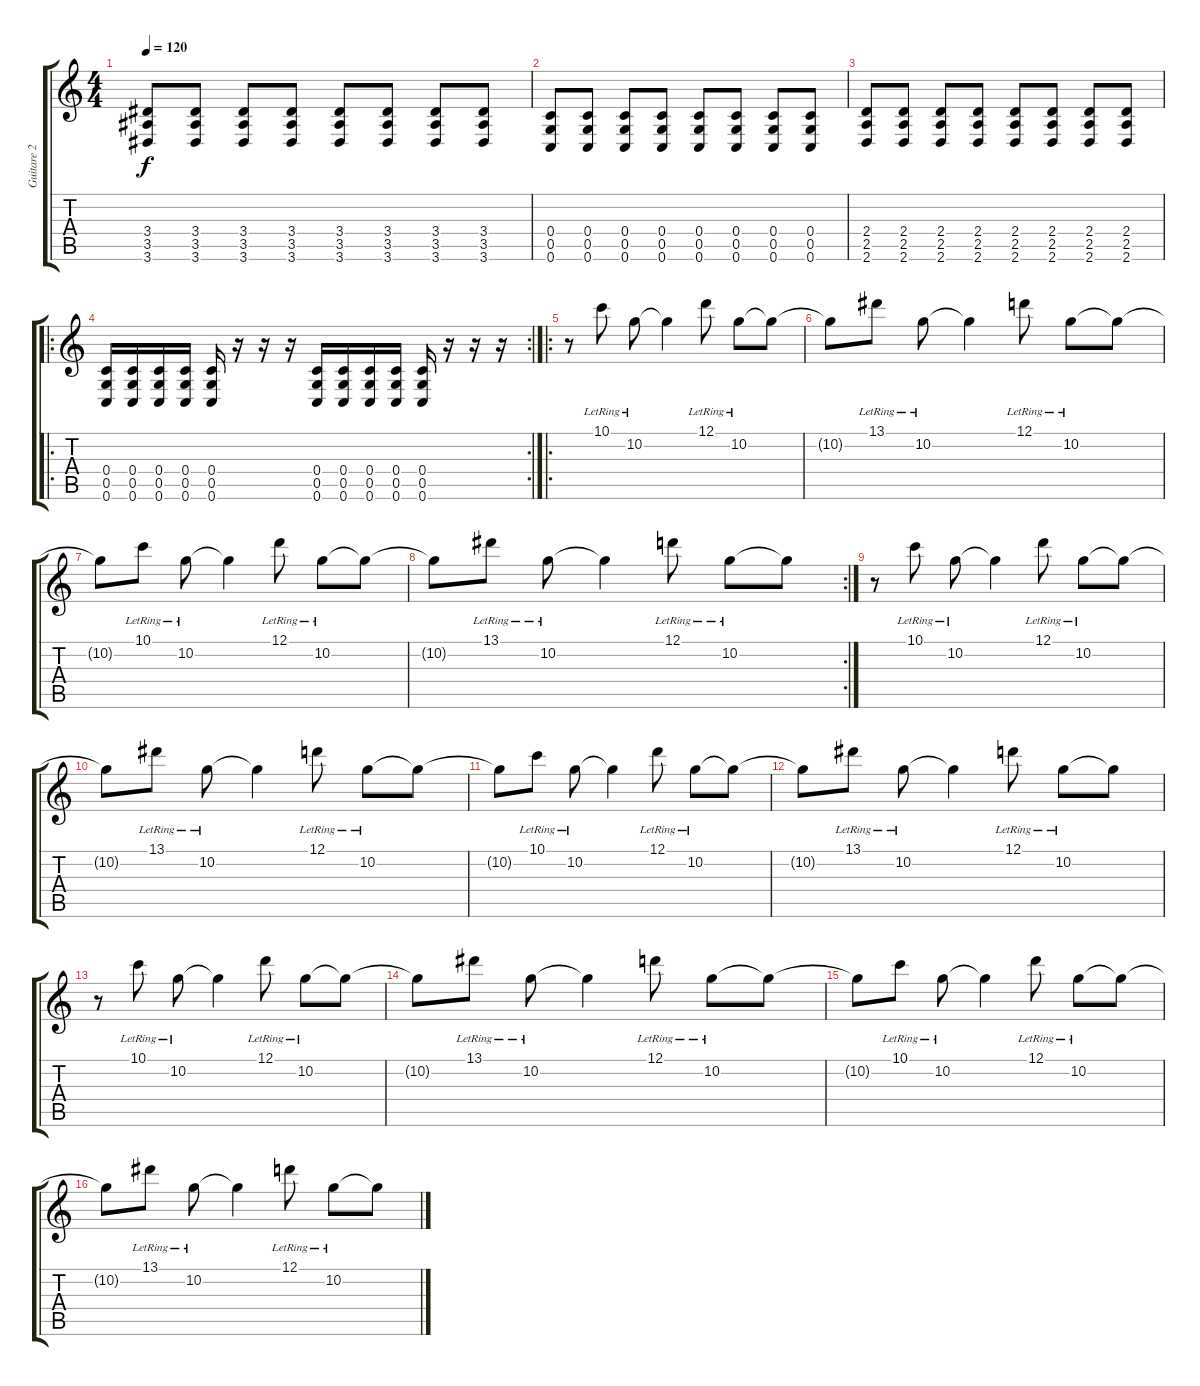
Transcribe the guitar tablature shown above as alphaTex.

\track ("Guitare 2" "Guitare 2") {instrument distortionguitar}
\staff {score tabs}
\tuning (D4 A3 F3 C3 G2 C2) {hide}
\ts (4 4)
\tempo 120
\clef g2
\ks c
(3.4 3.5 3.6).8{dy f} (3.4 3.5 3.6).8 (3.4 3.5 3.6).8 (3.4 3.5 3.6).8 (3.4 3.5 3.6).8 (3.4 3.5 3.6).8 (3.4 3.5 3.6).8 (3.4 3.5 3.6).8 |
(0.4 0.5 0.6).8 (0.4 0.5 0.6).8 (0.4 0.5 0.6).8 (0.4 0.5 0.6).8 (0.4 0.5 0.6).8 (0.4 0.5 0.6).8 (0.4 0.5 0.6).8 (0.4 0.5 0.6).8 |
(2.4 2.5 2.6).8 (2.4 2.5 2.6).8 (2.4 2.5 2.6).8 (2.4 2.5 2.6).8 (2.4 2.5 2.6).8 (2.4 2.5 2.6).8 (2.4 2.5 2.6).8 (2.4 2.5 2.6).8 |
\ro
\rc 2
(0.4 0.5 0.6).16 (0.4 0.5 0.6).16 (0.4 0.5 0.6).16 (0.4 0.5 0.6).16 (0.4 0.5 0.6).16 r.16 r.16 r.16 (0.4 0.5 0.6).16 (0.4 0.5 0.6).16 (0.4 0.5 0.6).16 (0.4 0.5 0.6).16 (0.4 0.5 0.6).16 r.16 r.16 r.16 |
\ro
r.8 10.1{lr}.8 10.2{lr}.8 10.2{t}.4 12.1{lr}.8 10.2{lr}.8 10.2{t}.8 |
10.2{t}.8 13.1{lr}.8 10.2{lr}.8 10.2{t}.4 12.1{lr}.8 10.2{lr}.8 10.2{t}.8 |
10.2{t}.8 10.1{lr}.8 10.2{lr}.8 10.2{t}.4 12.1{lr}.8 10.2{lr}.8 10.2{t}.8 |
\rc 2
10.2{t}.8 13.1{lr}.8 10.2{lr}.8 10.2{t}.4 12.1{lr}.8 10.2{lr}.8 10.2{t}.8 |
r.8 10.1{lr}.8 10.2{lr}.8 10.2{t}.4 12.1{lr}.8 10.2{lr}.8 10.2{t}.8 |
10.2{t}.8 13.1{lr}.8 10.2{lr}.8 10.2{t}.4 12.1{lr}.8 10.2{lr}.8 10.2{t}.8 |
10.2{t}.8 10.1{lr}.8 10.2{lr}.8 10.2{t}.4 12.1{lr}.8 10.2{lr}.8 10.2{t}.8 |
10.2{t}.8 13.1{lr}.8 10.2{lr}.8 10.2{t}.4 12.1{lr}.8 10.2{lr}.8 10.2{t}.8 |
r.8 10.1{lr}.8 10.2{lr}.8 10.2{t}.4 12.1{lr}.8 10.2{lr}.8 10.2{t}.8 |
10.2{t}.8 13.1{lr}.8 10.2{lr}.8 10.2{t}.4 12.1{lr}.8 10.2{lr}.8 10.2{t}.8 |
10.2{t}.8 10.1{lr}.8 10.2{lr}.8 10.2{t}.4 12.1{lr}.8 10.2{lr}.8 10.2{t}.8 |
10.2{t}.8 13.1{lr}.8 10.2{lr}.8 10.2{t}.4 12.1{lr}.8 10.2{lr}.8 10.2{t}.8
